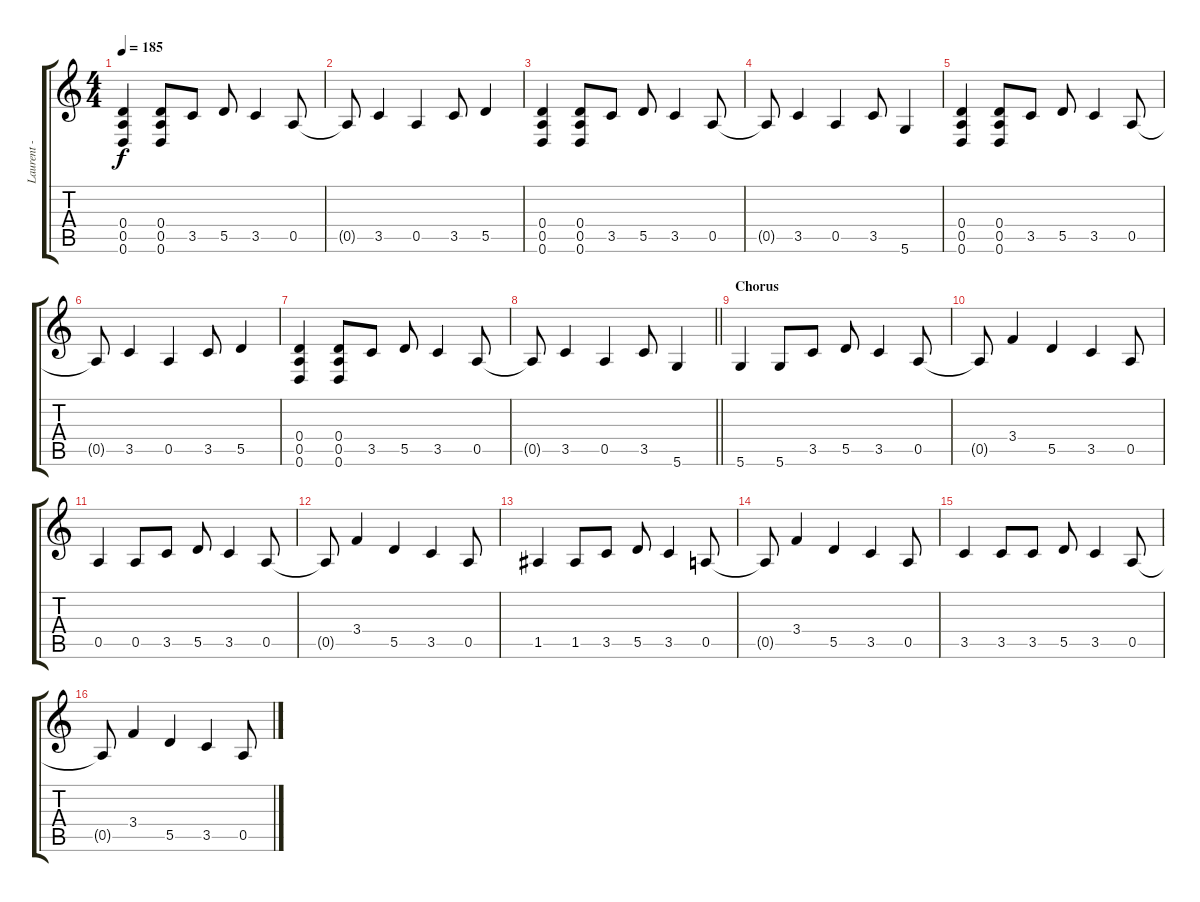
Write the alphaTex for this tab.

\track ("Laurent - Lead" "Laurent - ") {instrument overdrivenguitar}
\staff {score tabs}
\tuning (E4 B3 G3 D3 A2 D2) {hide}
\ts (4 4)
\tempo 185
\clef g2
\ks c
(0.4 0.5 0.6).4{dy f} (0.4 0.5 0.6).8 3.5.8 5.5.8 3.5.4 0.5.8 |
0.5{t}.8 3.5.4 0.5.4 3.5.8 5.5.4 |
(0.4 0.5 0.6).4 (0.4 0.5 0.6).8 3.5.8 5.5.8 3.5.4 0.5.8 |
0.5{t}.8 3.5.4 0.5.4 3.5.8 5.6.4 |
(0.4 0.5 0.6).4 (0.4 0.5 0.6).8 3.5.8 5.5.8 3.5.4 0.5.8 |
0.5{t}.8 3.5.4 0.5.4 3.5.8 5.5.4 |
(0.4 0.5 0.6).4 (0.4 0.5 0.6).8 3.5.8 5.5.8 3.5.4 0.5.8 |
\barLineRight lightlight
0.5{t}.8 3.5.4 0.5.4 3.5.8 5.6.4 |
\section ("" "Chorus")
5.6.4 5.6.8 3.5.8 5.5.8 3.5.4 0.5.8 |
0.5{t}.8 3.4.4 5.5.4 3.5.4 0.5.8 |
0.5.4 0.5.8 3.5.8 5.5.8 3.5.4 0.5.8 |
0.5{t}.8 3.4.4 5.5.4 3.5.4 0.5.8 |
1.5.4 1.5.8 3.5.8 5.5.8 3.5.4 0.5.8 |
0.5{t}.8 3.4.4 5.5.4 3.5.4 0.5.8 |
3.5.4 3.5.8 3.5.8 5.5.8 3.5.4 0.5.8 |
0.5{t}.8 3.4.4 5.5.4 3.5.4 0.5.8
